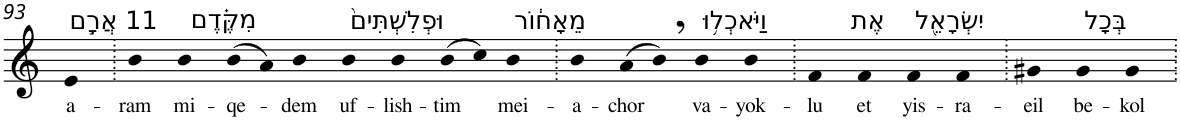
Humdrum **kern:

**kern	**text
*part1	*part1
*staff1	*staff1
*I"Piano	*
*I'Pno	*
!!LO:PB:g=z
*clefG2	*
*k[]	*
=93	=93
!LO:TX:a:t=11 אֲרָ֣ם	!
!	!LO:LY:b
4e	a-
=94.	=94.
!	!LO:LY:b
4b	-ram
!LO:TX:a:t=מִקֶּ֗דֶם	!
!	!LO:LY:b
4b	mi-
!	!LO:LY:b
(8b	-qe-
8a)	.
!	!LO:LY:b
4b	-dem
!LO:TX:a:t=וּפְלִשְׁתִּים֙	!
!	!LO:LY:b
4b	uf-
!	!LO:LY:b
4b	-lish-
!	!LO:LY:b
(8b	-tim
8cc)	.
!LO:TX:a:t=מֵאָח֔וֹר	!
!	!LO:LY:b
4b	mei-
=95.	=95.
!	!LO:LY:b
4b	-a-
!	!LO:LY:b
(8a	-chor
8b,)	.
!LO:TX:a:t=וַיֹּאכְל֥וּ	!
!	!LO:LY:b
4b	va-
!	!LO:LY:b
4b	-yok-
=96.	=96.
!	!LO:LY:b
4f	-lu
!LO:TX:a:t=אֶת	!
!	!LO:LY:b
4f	et
!LO:TX:a:t=יִשְׂרָאֵ֖ל	!
!	!LO:LY:b
4f	yis-
!	!LO:LY:b
4f	-ra-
=97.	=97.
!	!LO:LY:b
4g#X	-eil
!LO:TX:a:t=בְּכָל	!
!	!LO:LY:b
4g#	be-
!	!LO:LY:b
4g#	-kol
=.	=.
*-	*-
